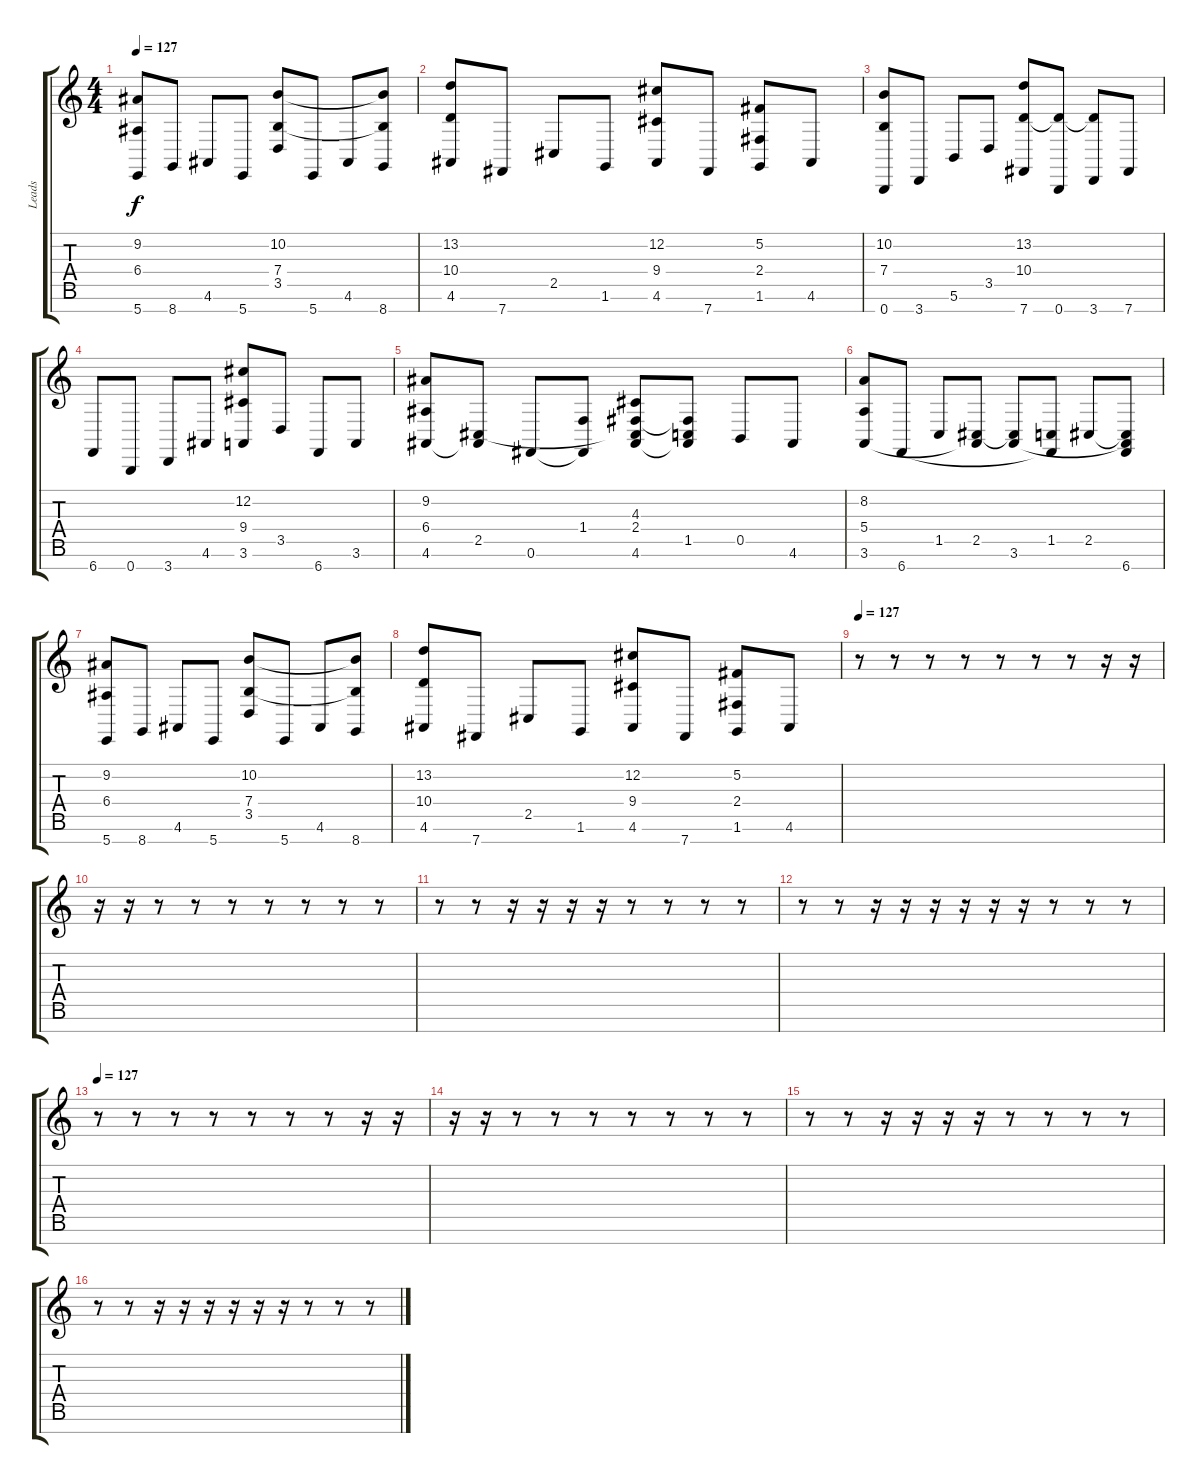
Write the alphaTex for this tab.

\track ("Leads" "Leads") {instrument dulcimer}
\staff {score tabs}
\tuning (Gb4 Db4 A3 E3 B2 Gb2 B1) {hide}
\ts (4 4)
\tempo 127
\clef g2
\ks c
(9.2 6.4 5.7).8{dy f} 8.7.8 4.6.8 5.7.8 (10.2 7.4 3.5).8 5.7.8 4.6.8 (10.2{t} 7.4{t} 8.7).8 |
(13.2 10.4 4.6).8 7.7.8 2.5.8 1.6.8 (12.2 9.4 4.6).8 7.7.8 (5.2 2.4 1.6).8 4.6.8 |
(10.2 7.4 0.7).8 3.7.8 5.6.8 3.5.8 (13.2 10.4 7.7).8 (10.4{t} 0.7).8 (10.4{t} 3.7).8 7.7.8 |
6.7.8 0.7.8 3.7.8 4.6.8 (12.2 9.4 3.6).8 3.5.8 6.7.8 3.6.8 |
(9.2 6.4 4.6).8 (2.5 4.6{t}).8 0.6.8 (1.4 0.6{t}).8 (4.3 2.4 2.5{t} 4.6).8 (2.4{t} 1.5 4.6{t}).8 0.5.8 4.6.8 |
(8.2 5.4 3.6).8 6.7.8 1.5.8 (2.5 3.6{t}).8 (2.5{t} 3.6).8 (1.5 6.7{t}).8 2.5.8 (2.5{t} 3.6{t} 6.7).8 |
(9.2 6.4 5.7).8 8.7.8 4.6.8 5.7.8 (10.2 7.4 3.5).8 5.7.8 4.6.8 (10.2{t} 7.4{t} 8.7).8 |
(13.2 10.4 4.6).8 7.7.8 2.5.8 1.6.8 (12.2 9.4 4.6).8 7.7.8 (5.2 2.4 1.6).8 4.6.8 |
\tempo 127
r.8 r.8 r.8 r.8 r.8 r.8 r.8 r.16 r.16 |
r.16 r.16 r.8 r.8 r.8 r.8 r.8 r.8 r.8 |
r.8 r.8 r.16 r.16 r.16 r.16 r.8 r.8 r.8 r.8 |
r.8 r.8 r.16 r.16 r.16 r.16 r.16 r.16 r.8 r.8 r.8 |
\tempo 127
r.8 r.8 r.8 r.8 r.8 r.8 r.8 r.16 r.16 |
r.16 r.16 r.8 r.8 r.8 r.8 r.8 r.8 r.8 |
r.8 r.8 r.16 r.16 r.16 r.16 r.8 r.8 r.8 r.8 |
r.8 r.8 r.16 r.16 r.16 r.16 r.16 r.16 r.8 r.8 r.8
